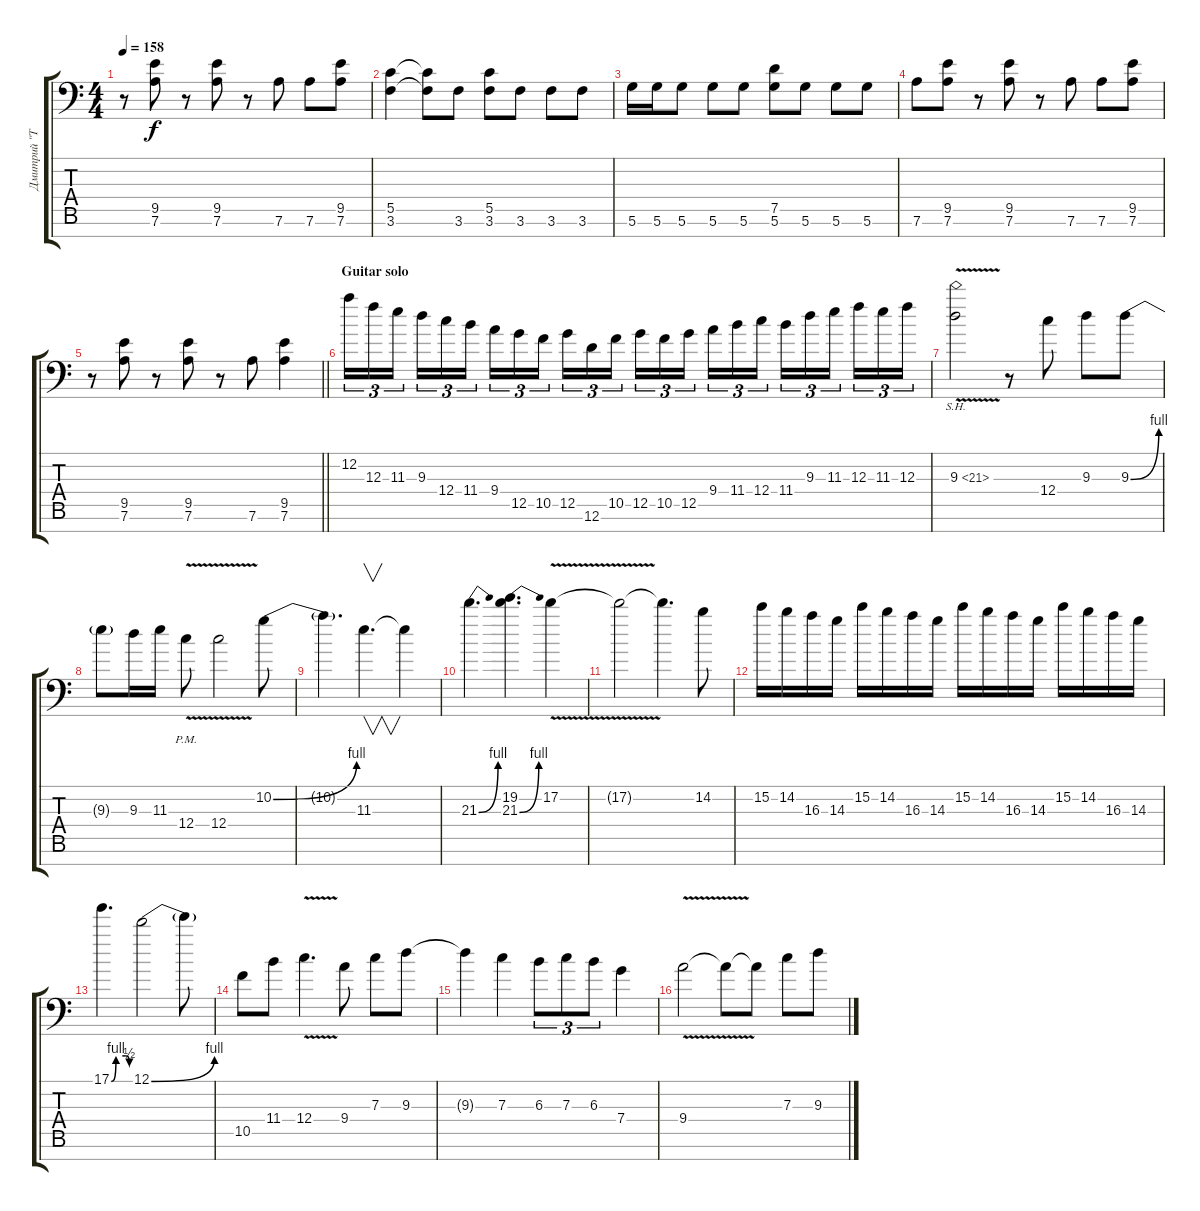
\track ("Дмитрий \"Terris\" Процко" "Дмитрий \"T") {instrument acousticguitarsteel}
\staff {score tabs}
\tuning (D4 A3 F3 C3 G2 D2 A1) {hide}
\ts (4 4)
\tempo 158
\clef f4
\ks c
r.8{dy f} (9.5 7.6).8 r.8 (9.5 7.6).8 r.8 7.6.8 7.6.8 (9.5 7.6).8 |
(5.5 3.6).4 (5.5{t} 3.6{t}).8 3.6.8 (5.5 3.6).8 3.6.8 3.6.8 3.6.8 |
5.6.16 5.6.16 5.6.8 5.6.8 5.6.8 (7.5 5.6).8 5.6.8 5.6.8 5.6.8 |
7.6.8 (9.5 7.6).8 r.8 (9.5 7.6).8 r.8 7.6.8 7.6.8 (9.5 7.6).8 |
\barLineRight lightlight
r.8 (9.5 7.6).8 r.8 (9.5 7.6).8 r.8 7.6.8 (9.5 7.6).4 |
\section ("" "Guitar solo")
12.2.16{tu (3 2)} 12.3.16{tu (3 2)} 11.3.16{tu (3 2) beam splitsecondary} 9.3.16{tu (3 2)} 12.4.16{tu (3 2)} 11.4.16{tu (3 2)} 9.4.16{tu (3 2)} 12.5.16{tu (3 2)} 10.5.16{tu (3 2) beam splitsecondary} 12.5.16{tu (3 2)} 12.6.16{tu (3 2)} 10.5.16{tu (3 2)} 12.5.16{tu (3 2)} 10.5.16{tu (3 2)} 12.5.16{tu (3 2) beam splitsecondary} 9.4.16{tu (3 2)} 11.4.16{tu (3 2)} 12.4.16{tu (3 2)} 11.4.16{tu (3 2)} 9.3.16{tu (3 2)} 11.3.16{tu (3 2) beam splitsecondary} 12.3.16{tu (3 2)} 11.3.16{tu (3 2)} 12.3.16{tu (3 2)} |
9.3{sh 12 v}.2{instrument guitarharmonics} r.8{instrument overdrivenguitar} 12.4.8 9.3.8 9.3{be (bend 0 0 60 4)}.8 |
9.3{t}.8 9.3.16 11.3.16 12.4{v pm}.8{instrument guitarharmonics} 12.4{v}.2 10.2{be (bend 0 0 60 4)}.8 |
10.2{t}.4{d} 11.3.4{v d instrument overdrivenguitar} 11.3{t}.4 |
21.3{be (bend 0 0 60 4)}.4{d} (19.2 21.3{be (bend 0 0 60 4)}).4{d} 17.2{v}.4 |
17.2{t}.2 17.2{t}.4{d} 14.2.8 |
15.2.16 14.2.16 16.3.16 14.3.16 15.2.16 14.2.16 16.3.16 14.3.16 15.2.16 14.2.16 16.3.16 14.3.16 15.2.16 14.2.16 16.3.16 14.3.16 |
17.1{be (custom 0 0 15 4 47 4 58 2 60 2)}.4{d} 12.1{be (bend 0 0 60 4)}.2 12.1{t}.8 |
10.5.8 11.4.8 12.4{v}.4{d} 9.4.8 7.3.8 9.3.8 |
9.3{t}.4 7.3.4 6.3.8{tu (3 2)} 7.3.8{tu (3 2)} 6.3.8{tu (3 2)} 7.4.4 |
9.4{v}.2 9.4{t}.8 9.4{t}.8 7.3.8 9.3.8
